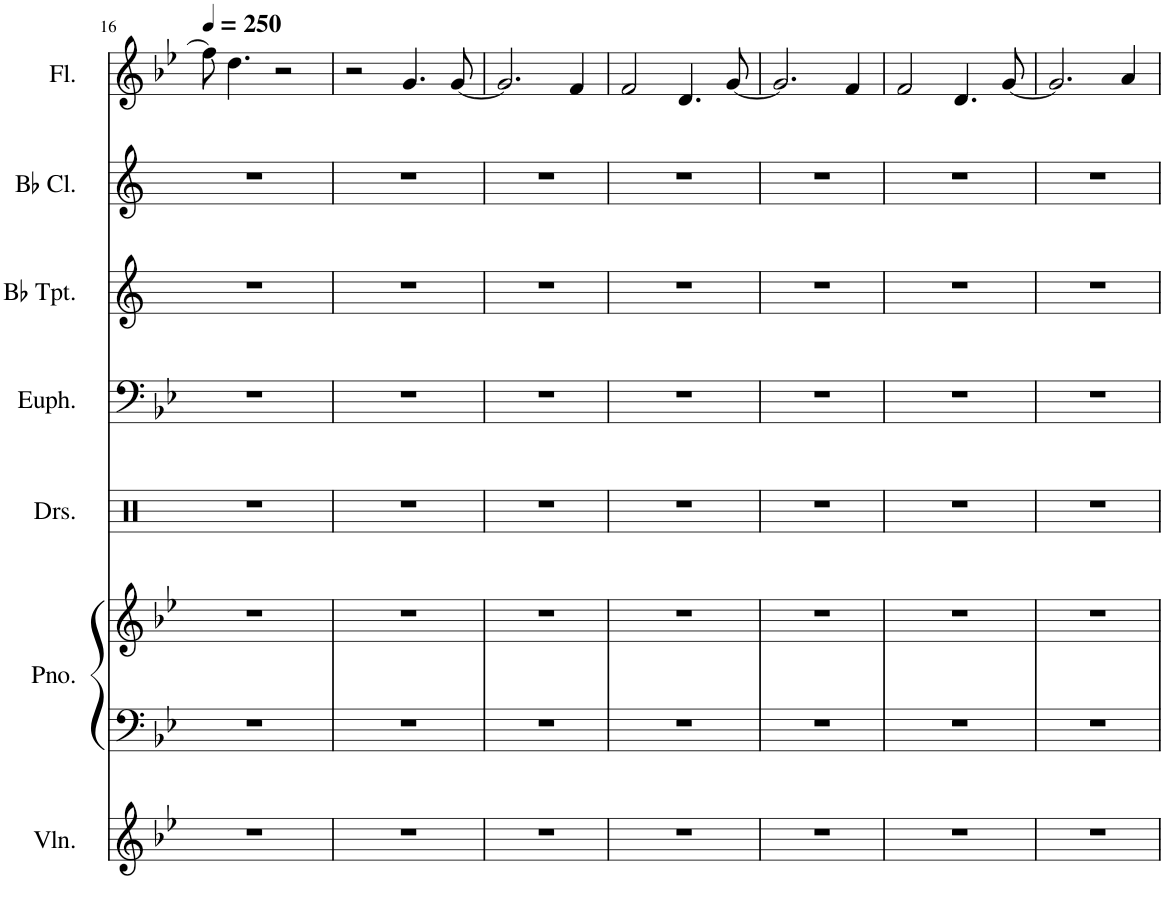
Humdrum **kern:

**kern	**kern	**kern	**kern	**kern	**kern	**kern	**kern
*part7	*part6	*part6	*part5	*part4	*part3	*part2	*part1
*staff8	*staff7	*staff6	*staff5	*staff4	*staff3	*staff2	*staff1
*I"Violin	*I"Piano	*	*I"Drumset	*I"Euphonium	*I"Bb Trumpet	*I"Bb Clarinet	*I"Flute
*I'Vln.	*I'Pno.	*	*I'Drs.	*I'Euph.	*I'Bb Tpt.	*I'Bb Cl.	*I'Fl.
!!LO:PB:g=z
*clefG2	*clefF4	*clefG2	*clefX	*clefF4	*clefG2	*clefG2	*clefG2
*	*	*	*	*	*ITrd1c2	*ITrd1c2	*
*k[b-e-]	*k[b-e-]	*k[b-e-]	*k[]	*k[b-e-]	*k[]	*k[]	*k[b-e-]
*M4/4	*M4/4	*M4/4	*M4/4	*M4/4	*M4/4	*M4/4	*M4/4
*MM250	*MM250	*MM250	*MM250	*MM250	*MM250	*MM250	*MM250
=16	=16	=16	=16	=16	=16	=16	=16
1r	1r	1r	1r	1r	1r	1r	8ff\]
.	.	.	.	.	.	.	4.dd\
.	.	.	.	.	.	.	2r
=17	=17	=17	=17	=17	=17	=17	=17
1r	1r	1r	1r	1r	1r	1r	2r
.	.	.	.	.	.	.	4.g/
.	.	.	.	.	.	.	[8g/
=18	=18	=18	=18	=18	=18	=18	=18
1r	1r	1r	1r	1r	1r	1r	2.g/]
.	.	.	.	.	.	.	4f/
=19	=19	=19	=19	=19	=19	=19	=19
1r	1r	1r	1r	1r	1r	1r	2f/
.	.	.	.	.	.	.	4.d/
.	.	.	.	.	.	.	[8g/
=20	=20	=20	=20	=20	=20	=20	=20
1r	1r	1r	1r	1r	1r	1r	2.g/]
.	.	.	.	.	.	.	4f/
=21	=21	=21	=21	=21	=21	=21	=21
1r	1r	1r	1r	1r	1r	1r	2f/
.	.	.	.	.	.	.	4.d/
.	.	.	.	.	.	.	[8g/
=22	=22	=22	=22	=22	=22	=22	=22
1r	1r	1r	1r	1r	1r	1r	2.g/]
.	.	.	.	.	.	.	4a/
=	=	=	=	=	=	=	=
*-	*-	*-	*-	*-	*-	*-	*-
